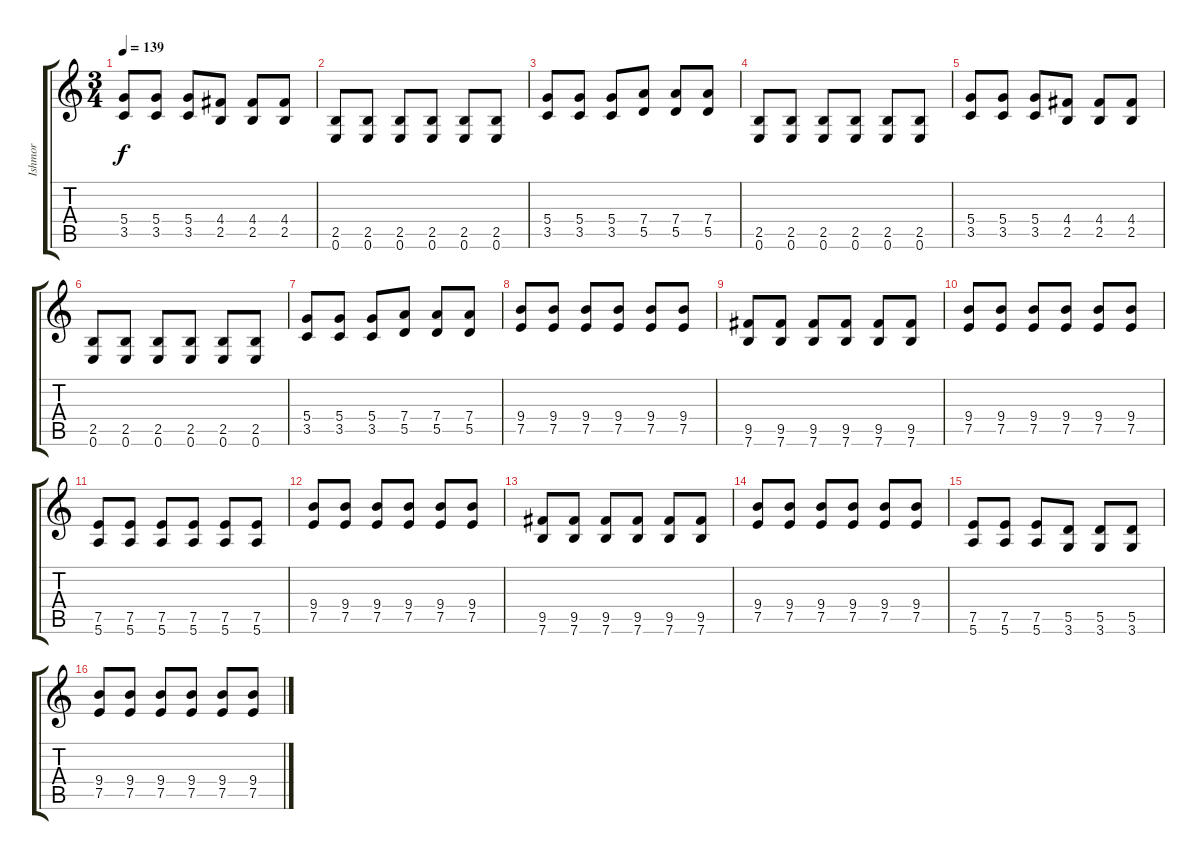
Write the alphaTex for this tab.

\track ("Ishmor" "Ishmor") {instrument distortionguitar}
\staff {score tabs}
\tuning (E4 B3 G3 D3 A2 E2) {hide}
\ts (3 4)
\tempo 139
\clef g2
\ks c
(5.4 3.5).8{dy f} (5.4 3.5).8 (5.4 3.5).8 (4.4 2.5).8 (4.4 2.5).8 (4.4 2.5).8 |
(2.5 0.6).8 (2.5 0.6).8 (2.5 0.6).8 (2.5 0.6).8 (2.5 0.6).8 (2.5 0.6).8 |
(5.4 3.5).8 (5.4 3.5).8 (5.4 3.5).8 (7.4 5.5).8 (7.4 5.5).8 (7.4 5.5).8 |
(2.5 0.6).8 (2.5 0.6).8 (2.5 0.6).8 (2.5 0.6).8 (2.5 0.6).8 (2.5 0.6).8 |
(5.4 3.5).8 (5.4 3.5).8 (5.4 3.5).8 (4.4 2.5).8 (4.4 2.5).8 (4.4 2.5).8 |
(2.5 0.6).8 (2.5 0.6).8 (2.5 0.6).8 (2.5 0.6).8 (2.5 0.6).8 (2.5 0.6).8 |
(5.4 3.5).8 (5.4 3.5).8 (5.4 3.5).8 (7.4 5.5).8 (7.4 5.5).8 (7.4 5.5).8 |
(9.4 7.5).8 (9.4 7.5).8 (9.4 7.5).8 (9.4 7.5).8 (9.4 7.5).8 (9.4 7.5).8 |
(9.5 7.6).8 (9.5 7.6).8 (9.5 7.6).8 (9.5 7.6).8 (9.5 7.6).8 (9.5 7.6).8 |
(9.4 7.5).8 (9.4 7.5).8 (9.4 7.5).8 (9.4 7.5).8 (9.4 7.5).8 (9.4 7.5).8 |
(7.5 5.6).8 (7.5 5.6).8 (7.5 5.6).8 (7.5 5.6).8 (7.5 5.6).8 (7.5 5.6).8 |
(9.4 7.5).8 (9.4 7.5).8 (9.4 7.5).8 (9.4 7.5).8 (9.4 7.5).8 (9.4 7.5).8 |
(9.5 7.6).8 (9.5 7.6).8 (9.5 7.6).8 (9.5 7.6).8 (9.5 7.6).8 (9.5 7.6).8 |
(9.4 7.5).8 (9.4 7.5).8 (9.4 7.5).8 (9.4 7.5).8 (9.4 7.5).8 (9.4 7.5).8 |
(7.5 5.6).8 (7.5 5.6).8 (7.5 5.6).8 (5.5 3.6).8 (5.5 3.6).8 (5.5 3.6).8 |
(9.4 7.5).8 (9.4 7.5).8 (9.4 7.5).8 (9.4 7.5).8 (9.4 7.5).8 (9.4 7.5).8
